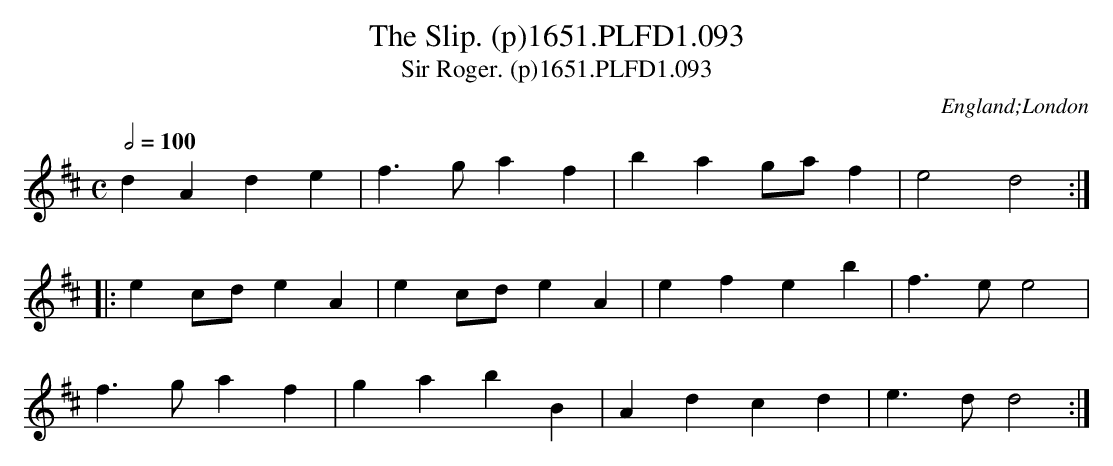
X:1
T:Slip. (p)1651.PLFD1.093, The
T:Sir Roger. (p)1651.PLFD1.093
M:C
L:1/8
Q:1/2=100
O:England;London
K:D
d2 A2 d2 e2|f3 g a2 f2|b2 a2 ga f2|e4 d4:|
|:e2 cd e2 A2|e2 cd e2 A2|e2 f2 e2 b2|f3 e e4|
f3 g a2 f2|g2 a2 b2 B2|A2 d2 c2 d2|e3 d d4:|
